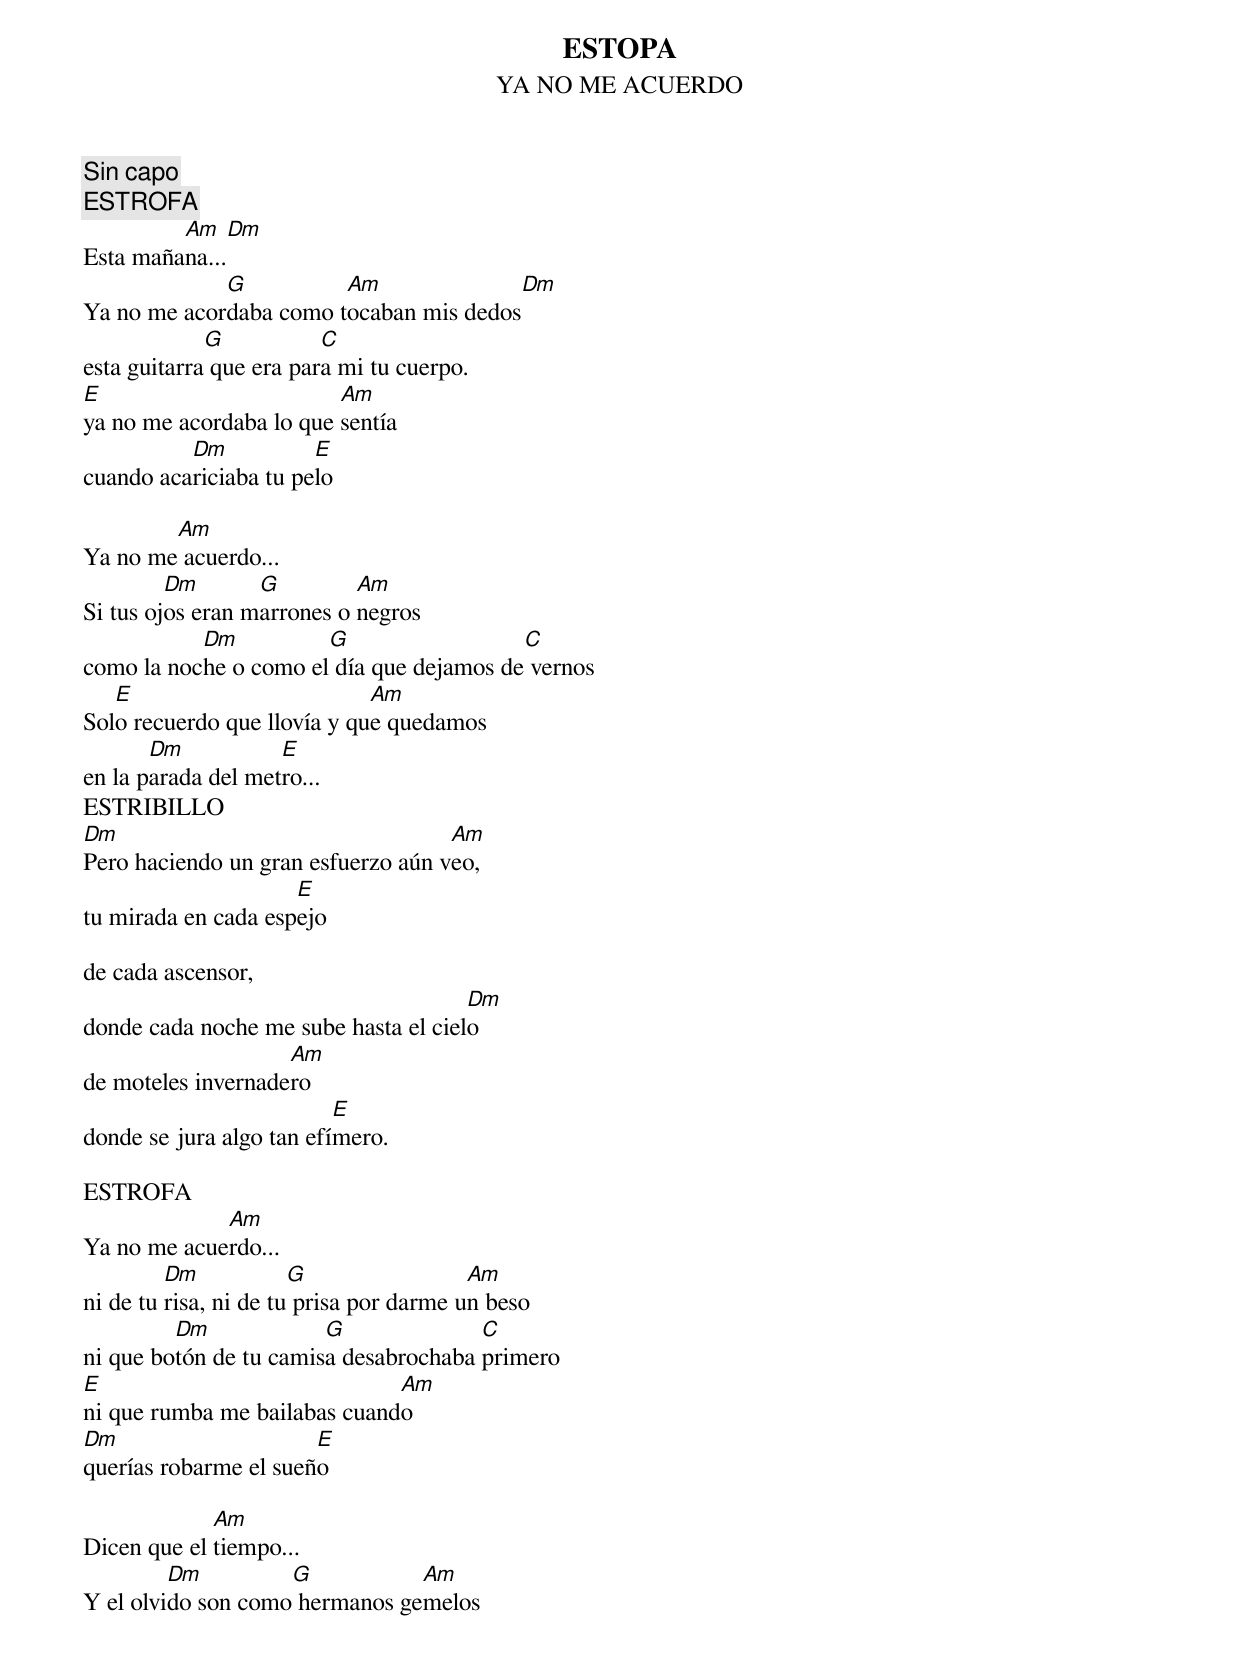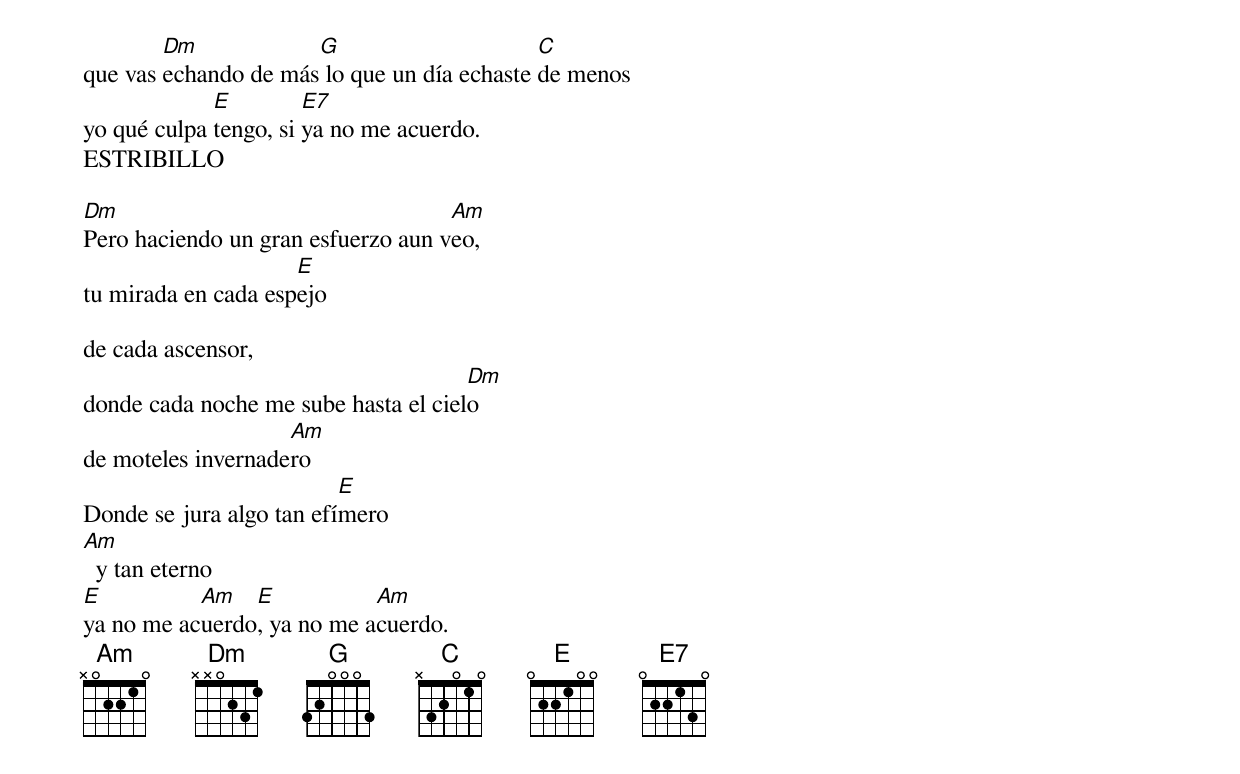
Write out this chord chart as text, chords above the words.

ESTOPA
YA NO ME ACUERDO
Sin capo
ESTROFA
         Am      Dm
Esta mañana...
             G          Am                Dm
Ya no me acordaba como tocaban mis dedos
             G           C
esta guitarra que era para mi tu cuerpo.
E                        Am
ya no me acordaba lo que sentía
          Dm           E
cuando acariciaba tu pelo

        Am
Ya no me acuerdo...
         Dm       G         Am
Si tus ojos eran marrones o negros
           Dm          G                  C
como la noche o como el día que dejamos de vernos
   E                         Am
Solo recuerdo que llovía y que quedamos
       Dm           E
en la parada del metro...
ESTRIBILLO
Dm                                  Am
Pero haciendo un gran esfuerzo aún veo,
                     E
tu mirada en cada espejo

de cada ascensor,
                                      Dm
donde cada noche me sube hasta el cielo
                    Am
de moteles invernadero
                          E
donde se jura algo tan efímero.

ESTROFA
             Am
Ya no me acuerdo...
         Dm            G                 Am
ni de tu risa, ni de tu prisa por darme un beso
         Dm             G              C
ni que botón de tu camisa desabrochaba primero
E                             Am
ni que rumba me bailabas cuando
Dm                     E
querías robarme el sueño

             Am
Dicen que el tiempo...
         Dm         G           Am
Y el olvido son como hermanos gemelos
        Dm            G                      C
que vas echando de más lo que un día echaste de menos
             E         E7
yo qué culpa tengo, si ya no me acuerdo.
ESTRIBILLO

Dm                                  Am
Pero haciendo un gran esfuerzo aun veo,
                     E
tu mirada en cada espejo

de cada ascensor,
                                      Dm
donde cada noche me sube hasta el cielo
                    Am
de moteles invernadero
                          E
Donde se jura algo tan efímero
Am
  y tan eterno
E          Am   E           Am
ya no me acuerdo, ya no me acuerdo.
